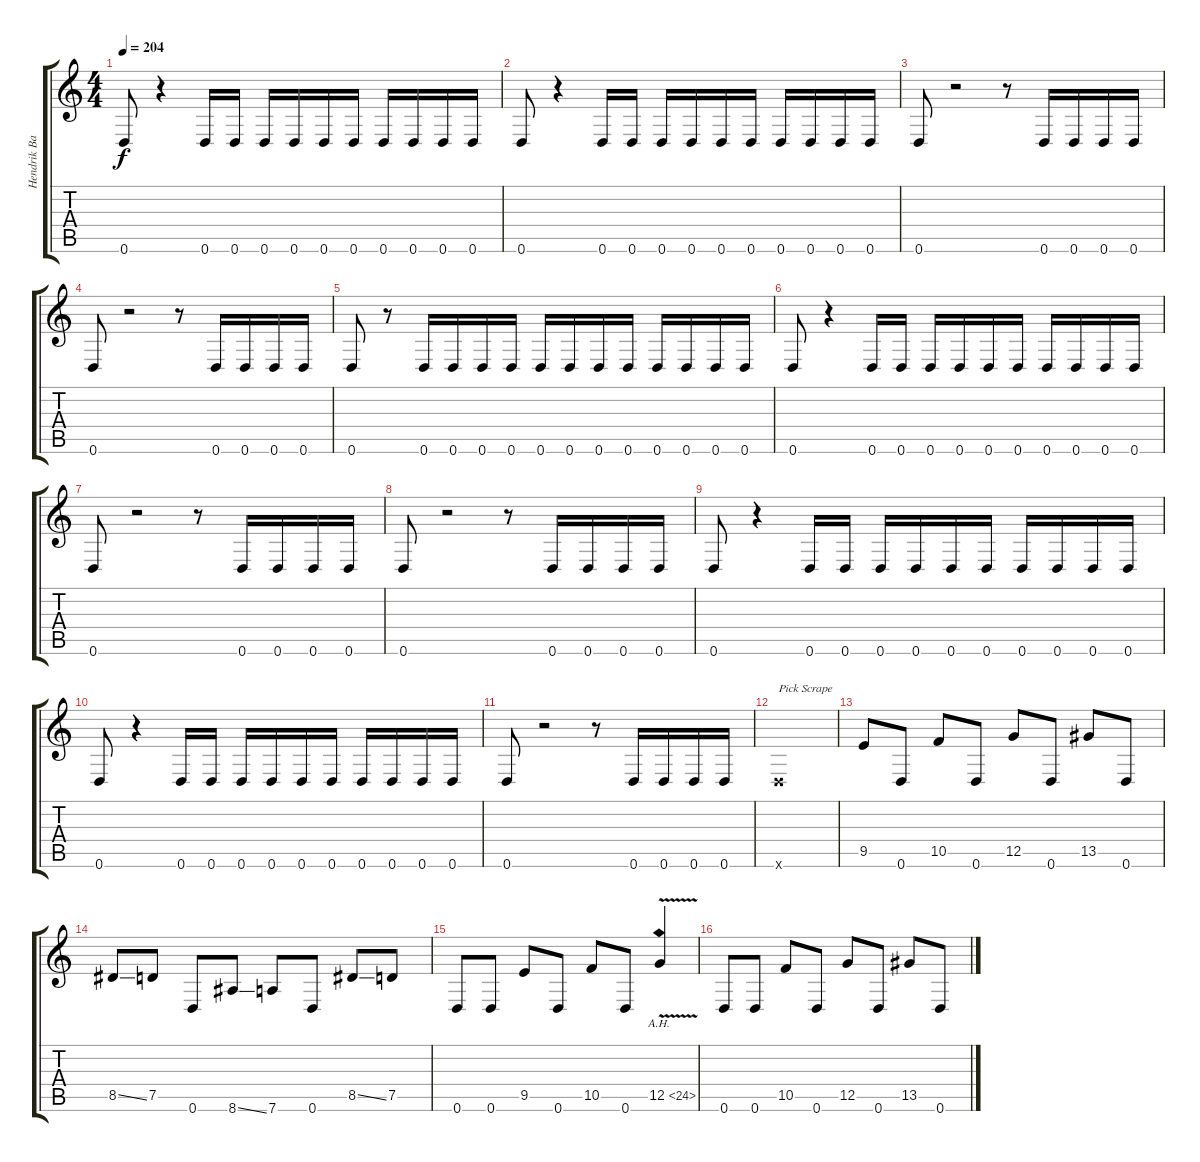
\track ("Hendrik Bache" "Hendrik Ba") {instrument distortionguitar}
\staff {score tabs}
\tuning (D4 A3 F3 C3 G2 D2) {hide}
\ts (4 4)
\tempo 204
\clef g2
\ks c
0.6.8{dy f instrument distortionguitar} r.4 0.6.16 0.6.16 0.6.16 0.6.16 0.6.16 0.6.16 0.6.16 0.6.16 0.6.16 0.6.16 |
0.6.8 r.4 0.6.16 0.6.16 0.6.16 0.6.16 0.6.16 0.6.16 0.6.16 0.6.16 0.6.16 0.6.16 |
0.6.8 r.2 r.8 0.6.16 0.6.16 0.6.16 0.6.16 |
0.6.8 r.2 r.8 0.6.16 0.6.16 0.6.16 0.6.16 |
0.6.8 r.8 0.6.16 0.6.16 0.6.16 0.6.16 0.6.16 0.6.16 0.6.16 0.6.16 0.6.16 0.6.16 0.6.16 0.6.16 |
0.6.8 r.4 0.6.16 0.6.16 0.6.16 0.6.16 0.6.16 0.6.16 0.6.16 0.6.16 0.6.16 0.6.16 |
0.6.8 r.2 r.8 0.6.16 0.6.16 0.6.16 0.6.16 |
0.6.8 r.2 r.8 0.6.16 0.6.16 0.6.16 0.6.16 |
0.6.8 r.4 0.6.16 0.6.16 0.6.16 0.6.16 0.6.16 0.6.16 0.6.16 0.6.16 0.6.16 0.6.16 |
0.6.8 r.4 0.6.16 0.6.16 0.6.16 0.6.16 0.6.16 0.6.16 0.6.16 0.6.16 0.6.16 0.6.16 |
0.6.8 r.2 r.8 0.6.16 0.6.16 0.6.16 0.6.16 |
0.6{x}.1{txt "Pick Scrape"} |
9.5.8 0.6.8 10.5.8 0.6.8 12.5.8 0.6.8 13.5.8 0.6.8 |
8.5{ss}.8 7.5.8 0.6.8 8.6{ss}.8 7.6.8 0.6.8 8.5{ss}.8 7.5.8 |
0.6.8 0.6.8 9.5.8 0.6.8 10.5.8 0.6.8 12.5{ah 12 v}.4 |
0.6.8 0.6.8 10.5.8 0.6.8 12.5.8 0.6.8 13.5.8 0.6.8
